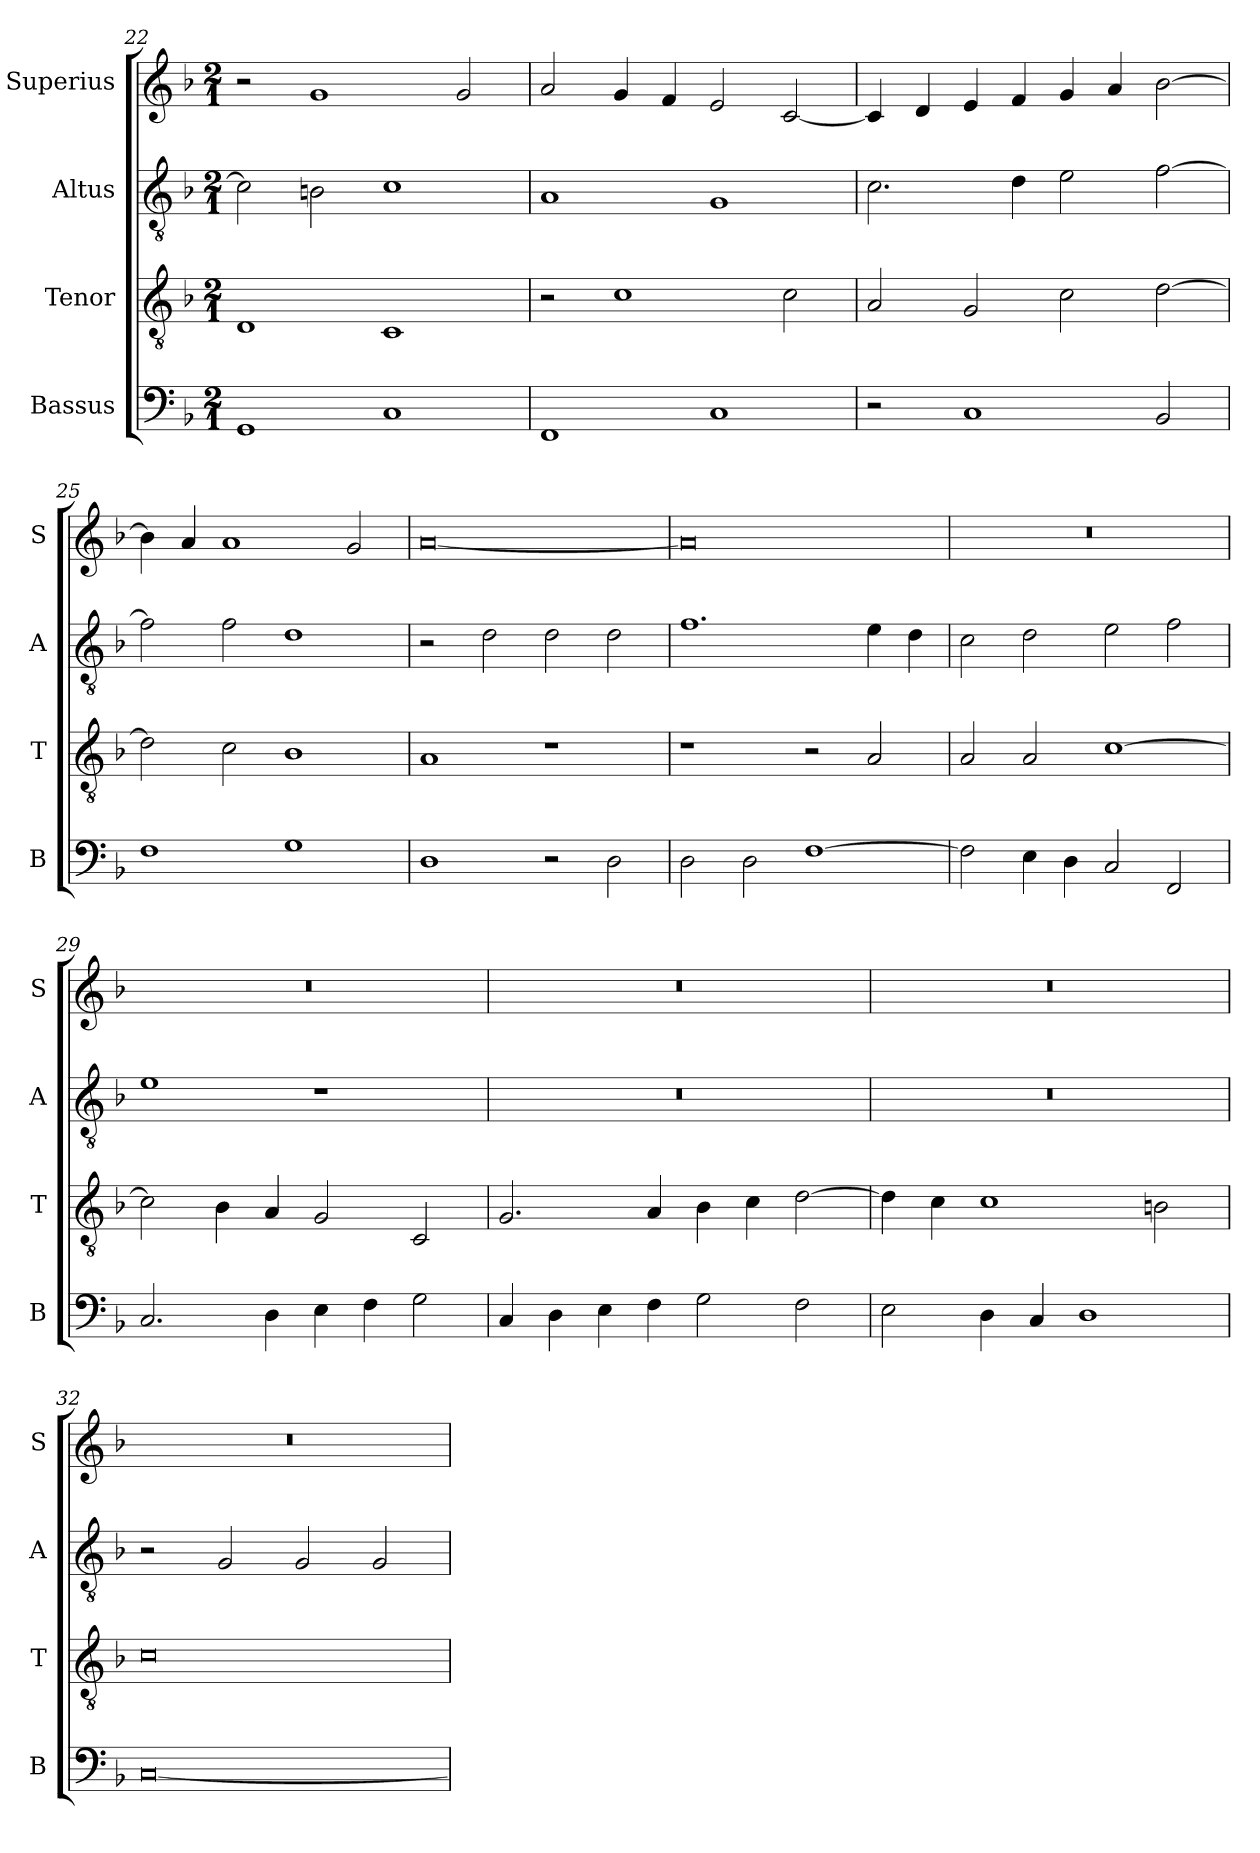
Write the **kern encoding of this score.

**kern	**kern	**kern	**kern
*part4	*part3	*part2	*part1
*staff4	*staff3	*staff2	*staff1
*I"Bassus	*I"Tenor	*I"Altus	*I"Superius
*I'B	*I'T	*I'A	*I'S
*clefF4	*clefGv2	*clefGv2	*clefG2
*k[b-]	*k[b-]	*k[b-]	*k[b-]
*F:	*F:	*F:	*F:
*M2/1	*M2/1	*M2/1	*M2/1
=22	=22	=22	=22
1GG	1D	2c]	2r
.	.	2Bn	1g
1C	1C	1c	.
.	.	.	2g
=23	=23	=23	=23
1FF	2r	1A	2a
.	1c	.	4g
.	.	.	4f
1C	.	1G	2e
.	2c	.	[2c
=24	=24	=24	=24
2r	2A	2.c	4c]
.	.	.	4d
1C	2G	.	4e
.	.	4d	4f
.	2c	2e	4g
.	.	.	4a
2BB-	[2d	[2f	[2b-
=25	=25	=25	=25
1F	2d]	2f]	4b-]
.	.	.	4a
.	2c	2f	1a
1G	1B-	1d	.
.	.	.	2g
=26	=26	=26	=26
1D	1A	2r	[0a
.	.	2d	.
2r	1r	2d	.
2D	.	2d	.
=27	=27	=27	=27
2D	1r	1.f	0a]
2D	.	.	.
[1F	2r	.	.
.	2A	4e	.
.	.	4d	.
=28	=28	=28	=28
2F]	2A	2c	0r
4E	2A	2d	.
4D	.	.	.
2C	[1c	2e	.
2FF	.	2f	.
=29	=29	=29	=29
2.C	2c]	1e	0r
.	4B-	.	.
4D	4A	.	.
4E	2G	1r	.
4F	.	.	.
2G	2C	.	.
=30	=30	=30	=30
4C	2.G	0r	0r
4D	.	.	.
4E	.	.	.
4F	4A	.	.
2G	4B-	.	.
.	4c	.	.
2F	[2d	.	.
=31	=31	=31	=31
2E	4d]	0r	0r
.	4c	.	.
4D	1c	.	.
4C	.	.	.
1D	.	.	.
.	2Bn	.	.
=32	=32	=32	=32
[0C	0c	2r	0r
.	.	2G	.
.	.	2G	.
.	.	2G	.
=	=	=	=
*-	*-	*-	*-
